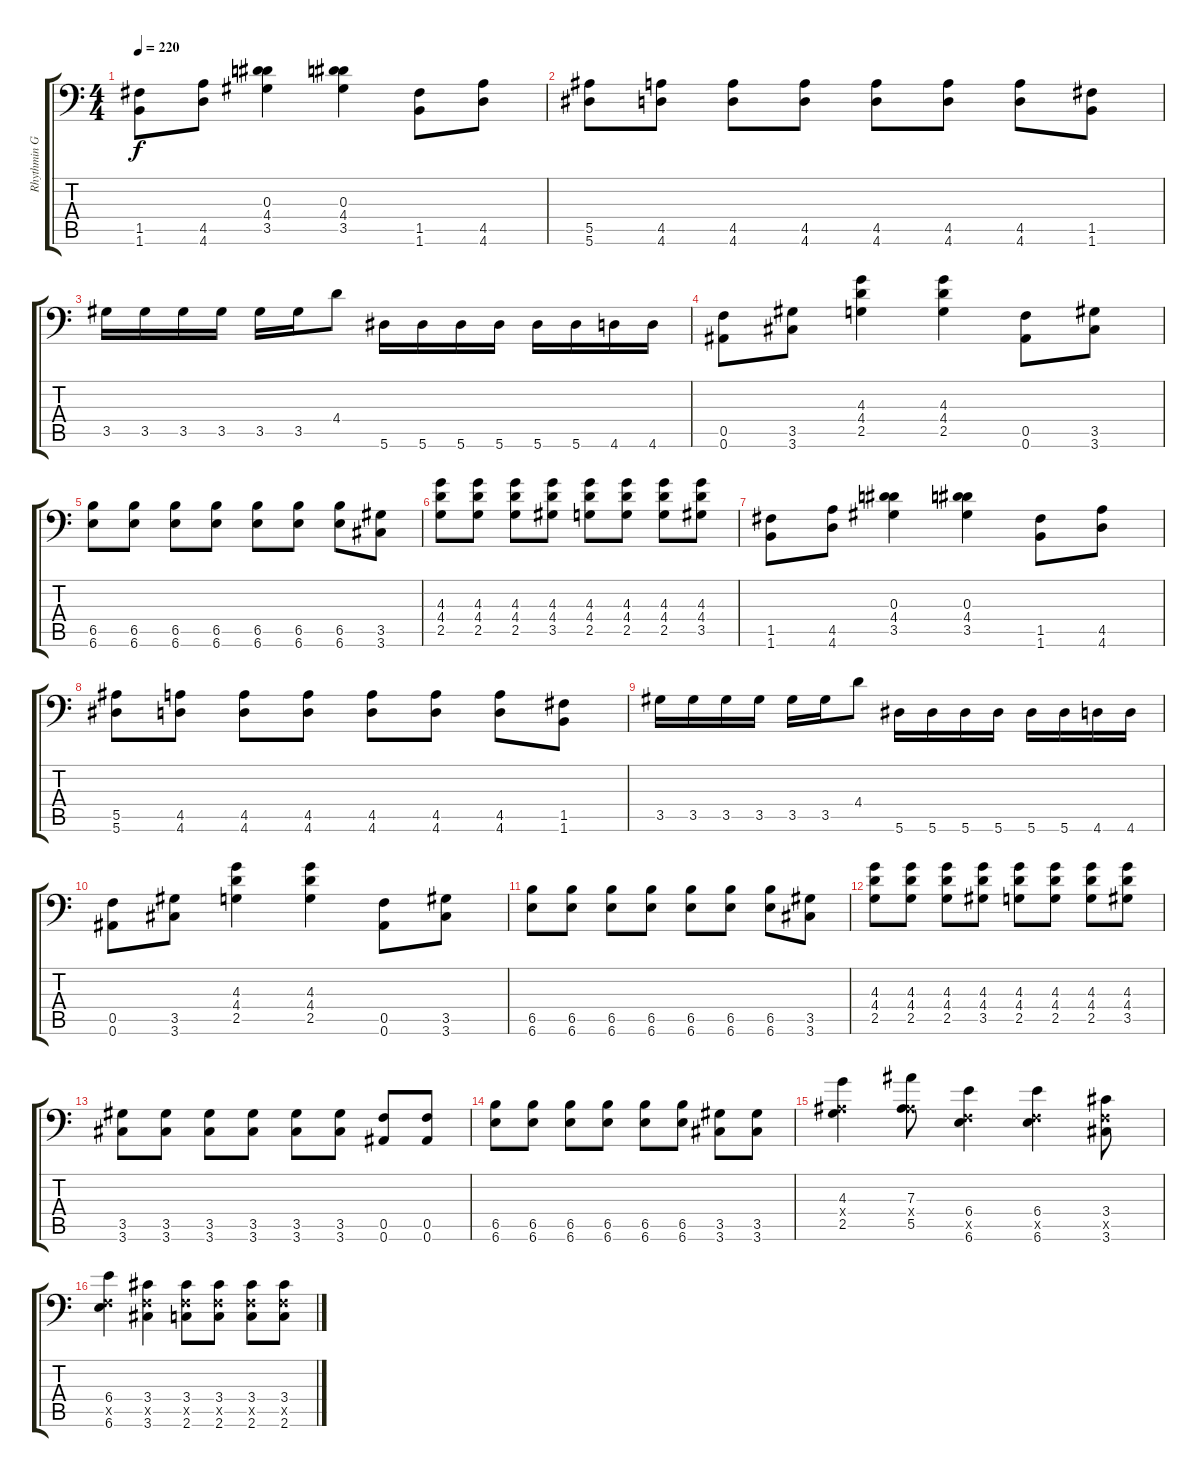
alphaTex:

\track ("Rhythmin Guitar #1" "Rhythmin G") {instrument overdrivenguitar}
\staff {score tabs}
\tuning (C4 G3 Eb3 Bb2 F2 Bb1) {hide}
\ts (4 4)
\tempo 220
\clef f4
\ks c
(1.5 1.6).8{dy f} (4.5 4.6).8 (0.3 4.4 3.5).4 (0.3 4.4 3.5).4 (1.5 1.6).8 (4.5 4.6).8 |
(5.5 5.6).8 (4.5 4.6).8 (4.5 4.6).8 (4.5 4.6).8 (4.5 4.6).8 (4.5 4.6).8 (4.5 4.6).8 (1.5 1.6).8 |
3.5.16 3.5.16 3.5.16 3.5.16 3.5.16 3.5.16 4.4.8 5.6.16 5.6.16 5.6.16 5.6.16 5.6.16 5.6.16 4.6.16 4.6.16 |
(0.5 0.6).8 (3.5 3.6).8 (4.3 4.4 2.5).4 (4.3 4.4 2.5).4 (0.5 0.6).8 (3.5 3.6).8 |
(6.5 6.6).8 (6.5 6.6).8 (6.5 6.6).8 (6.5 6.6).8 (6.5 6.6).8 (6.5 6.6).8 (6.5 6.6).8 (3.5 3.6).8 |
(4.3 4.4 2.5).8 (4.3 4.4 2.5).8 (4.3 4.4 2.5).8 (4.3 4.4 3.5).8 (4.3 4.4 2.5).8 (4.3 4.4 2.5).8 (4.3 4.4 2.5).8 (4.3 4.4 3.5).8 |
(1.5 1.6).8 (4.5 4.6).8 (0.3 4.4 3.5).4 (0.3 4.4 3.5).4 (1.5 1.6).8 (4.5 4.6).8 |
(5.5 5.6).8 (4.5 4.6).8 (4.5 4.6).8 (4.5 4.6).8 (4.5 4.6).8 (4.5 4.6).8 (4.5 4.6).8 (1.5 1.6).8 |
3.5.16 3.5.16 3.5.16 3.5.16 3.5.16 3.5.16 4.4.8 5.6.16 5.6.16 5.6.16 5.6.16 5.6.16 5.6.16 4.6.16 4.6.16 |
(0.5 0.6).8 (3.5 3.6).8 (4.3 4.4 2.5).4 (4.3 4.4 2.5).4 (0.5 0.6).8 (3.5 3.6).8 |
(6.5 6.6).8 (6.5 6.6).8 (6.5 6.6).8 (6.5 6.6).8 (6.5 6.6).8 (6.5 6.6).8 (6.5 6.6).8 (3.5 3.6).8 |
(4.3 4.4 2.5).8 (4.3 4.4 2.5).8 (4.3 4.4 2.5).8 (4.3 4.4 3.5).8 (4.3 4.4 2.5).8 (4.3 4.4 2.5).8 (4.3 4.4 2.5).8 (4.3 4.4 3.5).8 |
(3.5 3.6).8 (3.5 3.6).8 (3.5 3.6).8 (3.5 3.6).8 (3.5 3.6).8 (3.5 3.6).8 (0.5 0.6).8 (0.5 0.6).8 |
(6.5 6.6).8 (6.5 6.6).8 (6.5 6.6).8 (6.5 6.6).8 (6.5 6.6).8 (6.5 6.6).8 (3.5 3.6).8 (3.5 3.6).8 |
(4.3 0.4{x} 2.5).4 (7.3 0.4{x} 5.5).8 (6.4 0.5{x} 6.6).4 (6.4 0.5{x} 6.6).4 (3.4 0.5{x} 3.6).8 |
(6.4 0.5{x} 6.6).4 (3.4 0.5{x} 3.6).4 (3.4 0.5{x} 2.6).8 (3.4 0.5{x} 2.6).8 (3.4 0.5{x} 2.6).8 (3.4 0.5{x} 2.6).8
